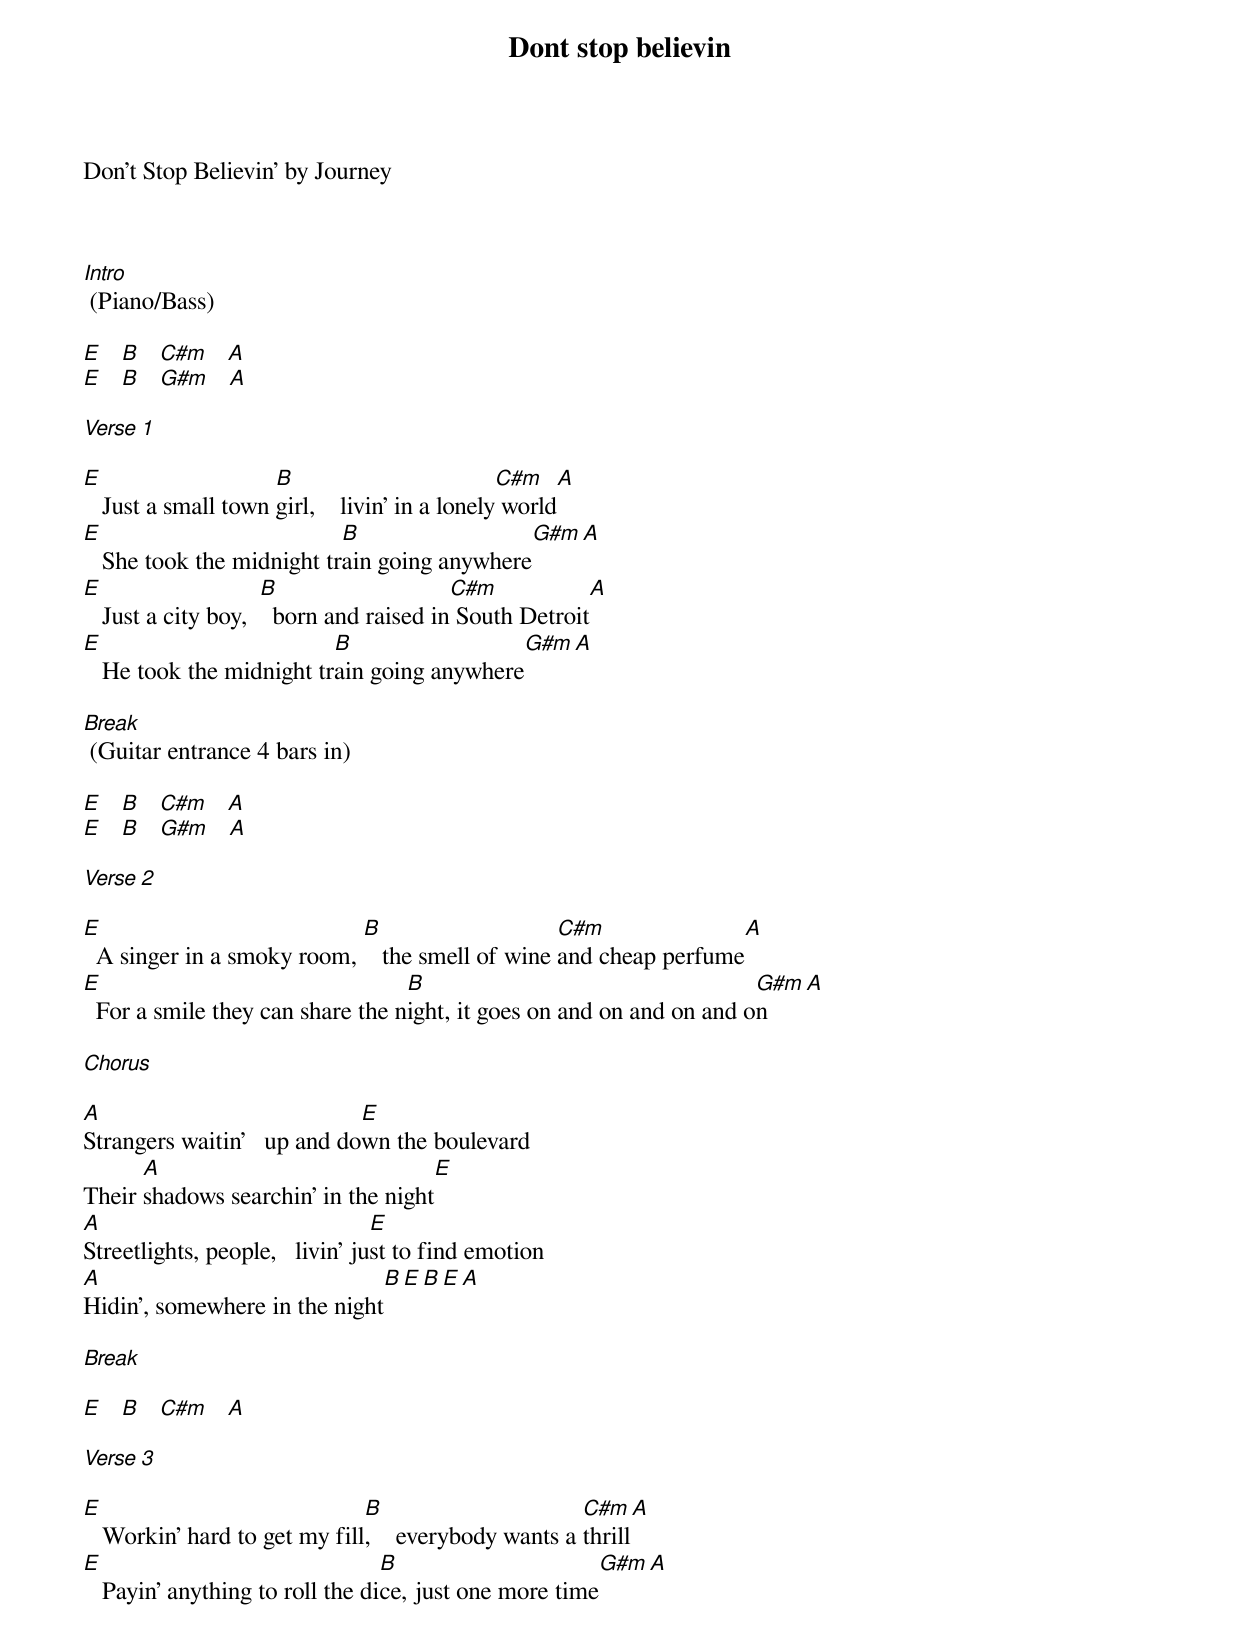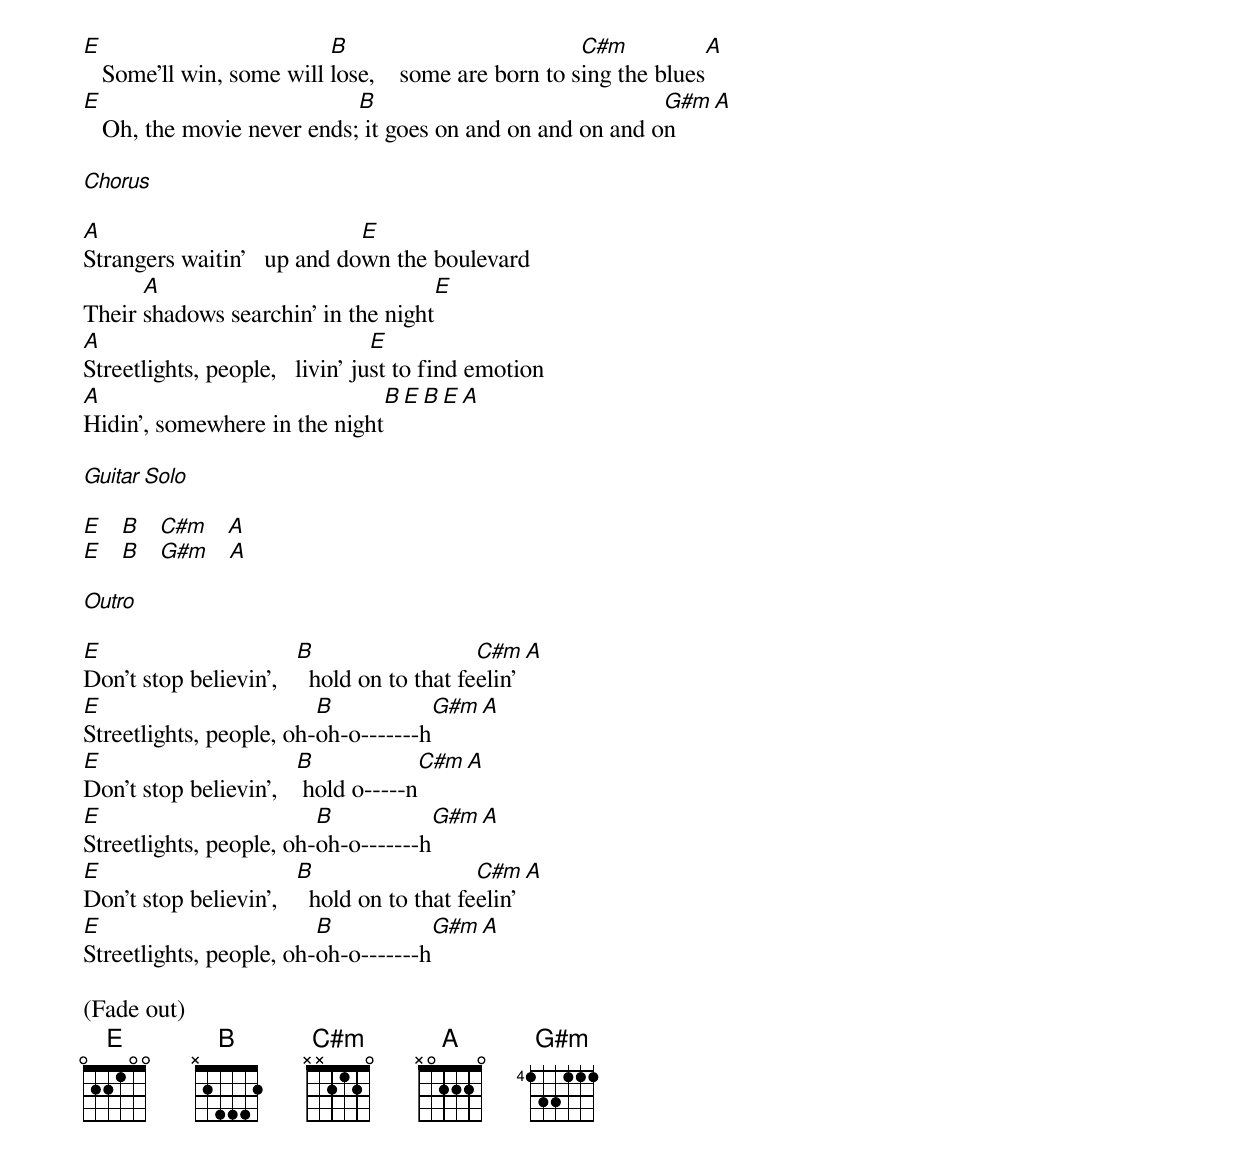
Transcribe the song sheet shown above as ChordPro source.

{title: Dont stop believin}

Don’t Stop Believin’ by Journey



[Intro] (Piano/Bass)

[E]   [B]   [C#m]   [A]
[E]   [B]   [G#m]   [A]

[Verse 1]

[E]   Just a small town [B]girl,    livin' in a lonely[C#m] world[A]
[E]   She took the midnight tr[B]ain going anywhere[G#m][A]
[E]   Just a city boy,  [B]  born and raised in[C#m] South Detroit[A]
[E]   He took the midnight tr[B]ain going anywhere[G#m][A]

[Break] (Guitar entrance 4 bars in)

[E]   [B]   [C#m]   [A]
[E]   [B]   [G#m]   [A]

[Verse 2]

[E]  A singer in a smoky room, [B]   the smell of wine [C#m]and cheap perfume[A]
[E]  For a smile they can share the n[B]ight, it goes on and on and on and o[G#m]n[A]

[Chorus]

[A]Strangers waitin'   up and do[E]wn the boulevard
Their [A]shadows searchin' in the night[E]
[A]Streetlights, people,   livin' ju[E]st to find emotion
[A]Hidin', somewhere in the night[B][E][B][E][A]

[Break]

[E]   [B]   [C#m]   [A]

[Verse 3]

[E]   Workin' hard to get my fill[B],    everybody wants a [C#m]thrill[A]
[E]   Payin' anything to roll the di[B]ce, just one more time[G#m][A]
[E]   Some'll win, some will [B]lose,    some are born to s[C#m]ing the blues[A]
[E]   Oh, the movie never ends;[B] it goes on and on and on and o[G#m]n[A]

[Chorus]

[A]Strangers waitin'   up and do[E]wn the boulevard
Their [A]shadows searchin' in the night[E]
[A]Streetlights, people,   livin' ju[E]st to find emotion
[A]Hidin', somewhere in the night[B][E][B][E][A]

[Guitar Solo]

[E]   [B]   [C#m]   [A]
[E]   [B]   [G#m]   [A]

[Outro]

[E]Don't stop believin',   [B]  hold on to that fe[C#m]elin'[A]
[E]Streetlights, people, oh-[B]oh-o-------h[G#m][A]
[E]Don't stop believin',   [B] hold o-----n[C#m][A]
[E]Streetlights, people, oh-[B]oh-o-------h[G#m][A]
[E]Don't stop believin',   [B]  hold on to that fe[C#m]elin'[A]
[E]Streetlights, people, oh-[B]oh-o-------h[G#m][A]

(Fade out)
